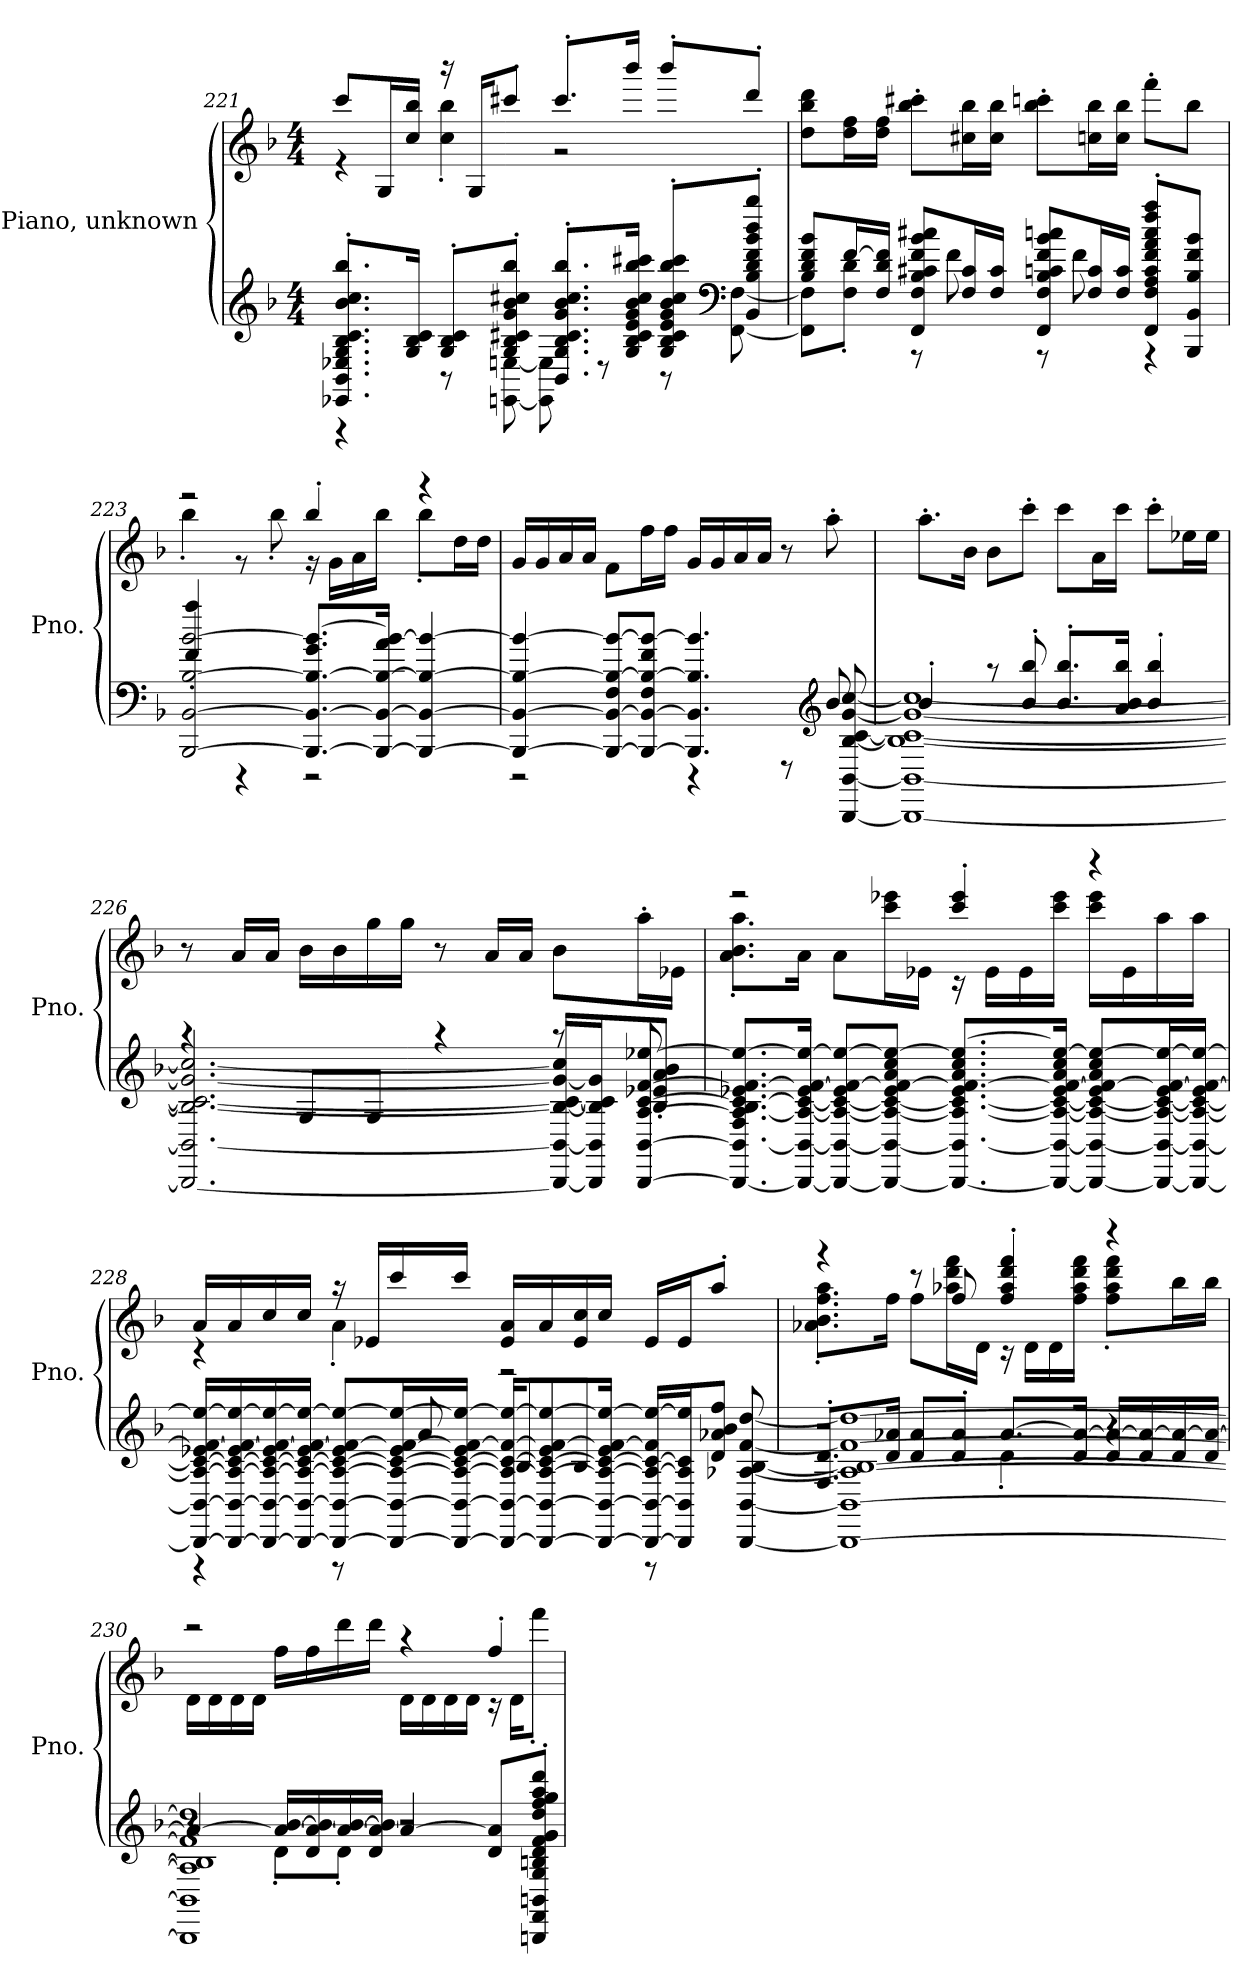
**kern	**kern
*part1	*part1
*staff2	*staff1
*I"Piano, unknown	*
*I'Pno.	*
!!LO:LB:g=z
*clefG2	*clefG2
*k[b-]	*k[b-]
*M4/4	*M4/4
=221	=221
*^	*^
8.EE-X/' 8.BB-/' 8.E-X/' 8.G/' 8.B-/' 8.c/' 8.b-/' 8.cc/' 8.bb-/'L	4r	8ccc/L	4r
.	.	16G/L	.
16G/ 16B-/ 16c/Jk	.	16cc/ 16bb-/JJ	.
8G/' 8B-/' 8c/'L	8r	16r	4cc\' 4bb-\'
.	.	16G/KL	.
8G/' 8B-/' 8c#X/' 8g/' 8b-/' 8cc#X/' 8bb-/'J	[8EEn\ [8En\	8ccc#X'/J	.
8.BB-/' 8.G/' 8.B-/' 8.c#/' 8.g/' 8.b-/' 8.cc#/' 8.bb-/'L	8EE\] 8E\]	8.ccc#'/L	2r
.	8r	.	.
16G/ 16B-/ 16c#/ 16e/ 16g/ 16b-/ 16cc#/ 16bb-/ 16ccc#X/Jk	.	16bbb-/Jk	.
8G/' 8B-/' 8c#/' 8e/' 8g/' 8b-/' 8cc#/' 8bb-/' 8ccc#/'L	8r	8bbb-'/L	.
*clefF4	*	*	*
8BB-/' 8B-/' 8d/' 8f/' 8b-/' 8dd/' 8bb-/'J	[8FF\ [8F\	8ddd'/J	.
*	*	*v	*v
=222	=222	=222
8B-/ 8d/ 8f/ 8b-/L	8FF\] 8F\]L	8dd\ 8bb-\ 8ddd\L
[16f/L	8F\' 8d\'J	16dd\ 16ff\L
16F/ 16d/ 16f/]JJ	.	16dd\ 16ff\JJ
8FF/ 8F/ 8B-/ 8c#X/ 8f/ 8b-/ 8cc#X/L	8r	8bb-\' 8ccc#X\'L
16F/ 16c#/L	8f\	16cc#X\ 16bb-\L
16F/ 16c#/JJ	.	16cc#\ 16bb-\JJ
8FF/ 8F/ 8B-/ 8cn/ 8f/ 8b-/ 8ccn/L	8r	8bb-\' 8cccn\'L
16F/ 16c/L	8f\	16ccn\ 16bb-\L
16F/ 16c/JJ	.	16cc\ 16bb-\JJ
8FF/' 8F/' 8A/' 8c/' 8f/' 8a/' 8cc/' 8ff/' 8aa/'L	4r	8fff'\L
8BBB-/ 8BB-/ 8B-/ 8f/ 8b-/J	.	8bb-\J
!!LO:LB:g=z
=223	=223	=223
*	*	*^
[2BBB-/ [2BB-/ [2B-/ [2b-/	4f/' 4aa/'	2r	4bb-'\
.	4r	.	8r
.	.	.	8bb-'\
8.BBB-/_ 8.BB-/_ 8.B-/_ 8.g/ 8.b-/_L	2r	4bb-'/	16r
.	.	.	16g\LL
.	.	.	16a\
16BBB-/_ 16BB-/_ 16B-/_ 16a/ 16b-/_Jk	.	.	16bb-\JJ
4BBB-/_ 4BB-/_ 4B-/_ 4b-/_	.	4r	8bb-'\L
.	.	.	16dd\L
.	.	.	16dd\JJ
*	*	*v	*v
=224	=224	=224
4BBB-/_ 4BB-/_ 4B-/_ 4b-/_	2r	16g/LL
.	.	16g/
.	.	16a/
.	.	16a/JJ
8BBB-/_ 8BB-/_ 8F/ 8B-/_ 8b-/_L	.	8f\L
8BBB-/_ 8BB-/_ 8F/ 8B-/_ 8f/ 8b-/_J	.	16ff\L
.	.	16ff\JJ
4.BBB-/] 4.BB-/] 4.B-/] 4.b-/]	4r	16g/LL
.	.	16g/
.	.	16a/
.	.	16a/JJ
.	8r	8r
*clefG2	*	*
8b-/	[8BBB-/ [8BB-/ [8B-/ [8c/ [8g/ [8cc/	8aa'\
=225	=225	=225
4b-'/	1BBB-_ 1BB-_ 1B-_ 1c_ 1g_ 1cc_	8.aa'\L
.	.	16b-\Jk
8r	.	8b-\L
8b-/' 8bb-/'	.	8ccc'\J
8.b-/' 8.bb-/'L	.	8ccc\L
.	.	16a\L
16a/ 16b-/ 16bb-/Jk	.	16ccc\JJ
4b-/' 4bb-/'	.	8ccc'\L
.	.	16ee-X\L
.	.	16ee-\JJ
!!LO:LB:g=z
=226	=226	=226
4r	2.BBB-/_ 2.BB-/_ 2.B-/_ 2.c/_ 2.g/_ 2.cc/_	8r
.	.	16a/LL
.	.	16a/JJ
8G/L	.	16b-\LL
.	.	16b-\
8G/J	.	16gg\
.	.	16gg\JJ
4r	.	8r
.	.	16a/LL
.	.	16a/JJ
8r	16BBB-/_ 16BB-/_ 16B-/_ 16c/_ 16g/_ 16cc/]LL	8b-\L
.	16BBB-/] 16BB-/] 16B-/] 16c/] 16g/]J	.
[8BBB-/ [8BB-/ [8A/ [8c/ [8f/ [8ee-X/	8B-/' 8e-X/' 8a/' 8b-/'J	16aa'\L
.	.	16e-X\JJ
*v	*v	*
=227	=227
*	*^
8.BBB-/_ 8.BB-/_ 8.F/ 8.A/_ 8.B-/ 8.c/_ 8.e-X/ 8.f/_ 8.ee-/_L	2r	8.a\' 8.b-\' 8.aa\'L
16BBB-/_ 16BB-/_ 16A/_ 16c/_ 16e-/ 16f/_ 16ee-/_Jk	.	16a\Jk
8BBB-/_ 8BB-/_ 8A/_ 8c/_ 8e-/ 8f/_ 8ee-/_L	.	8a\L
8BBB-/_ 8BB-/_ 8A/_ 8c/_ 8e-/ 8f/_ 8a/ 8cc/ 8ee-/_J	.	16ccc\ 16eee-X\L
.	.	16e-X\JJ
8.BBB-/_ 8.BB-/_ 8.A/_ 8.c/_ 8.e-/ 8.f/_ 8.a/ 8.cc/ 8.ee-/_L	4ccc/' 4eee-/'	16r
.	.	16e-\LL
.	.	16e-\
16BBB-/_ 16BB-/_ 16A/_ 16c/_ 16e-/ 16f/_ 16a/ 16cc/ 16ee-/_Jk	.	16ccc\ 16eee-\JJ
8BBB-/_ 8BB-/_ 8A/_ 8c/_ 8e-/ 8f/_ 8a/ 8cc/ 8ee-/_L	4r	16ccc\ 16eee-\LL
.	.	16e-\
16BBB-/_ 16BB-/_ 16A/_ 16c/_ 16e-/ 16f/_ 16ee-/_L	.	16aa\
16BBB-/_ 16BB-/_ 16A/_ 16c/_ 16e-/ 16f/_ 16ee-/_JJ	.	16aa\JJ
!!LO:LB:g=z	!!
=228	=228	=228
*^	*	*
16BBB-/_ 16BB-/_ 16A/_ 16c/_ 16e-X/ 16f/_ 16ee-/_LL	4r	16a/LL	4r
16BBB-/_ 16BB-/_ 16A/_ 16c/_ 16e-/ 16f/_ 16ee-/_	.	16a/	.
16BBB-/_ 16BB-/_ 16A/_ 16c/_ 16e-/ 16f/_ 16ee-/_	.	16cc/	.
16BBB-/_ 16BB-/_ 16A/_ 16c/_ 16e-/ 16f/_ 16ee-/_JJ	.	16cc/JJ	.
8BBB-/_ 8BB-/_ 8A/_ 8c/_ 8e-/ 8f/_ 8ee-/_L	8r	16r	4a'\
.	.	16e-X/LL	.
16BBB-/_ 16BB-/_ 16A/_ 16c/_ 16e-/ 16f/_ 16ee-/_L	8a/	16ccc/	.
16BBB-/_ 16BB-/_ 16A/_ 16c/_ 16e-/ 16f/_ 16ee-/_JJ	.	16ccc/JJ	.
16BBB-/_ 16BB-/_ 16A/_ 16c/_ 16f/_ 16ee-/_KL	8B-/L	16e-/ 16a/LL	2r
8BBB-/_ 8BB-/_ 8A/_ 8c/_ 8e-/ 8f/_ 8ee-/_	.	16a/	.
.	8B-/J	16e-/ 16cc/	.
16BBB-/_ 16BB-/_ 16A/_ 16c/_ 16e-/ 16f/_ 16ee-/_Jk	.	16cc/JJ	.
16BBB-/_ 16BB-/_ 16A/_ 16c/_ 16f/] 16ee-/_LL	8r	16e-/LL	.
16BBB-/] 16BB-/] 16A/] 16c/] 16ee-/]J	.	16e-/J	.
8d/ 8a-X/ 8b-/ 8ff/J	[8BBB-/ [8BB-/ [8A-X/ [8B-/ [8f/ [8dd/	8aa'/J	.
!!LO:PB:g=z	!!
=229	=229	=229	=229
*	*^	*	*
8.F/' 8.d/'L	2r	1BBB-_ 1BB-_ 1A-_ 1B-_ 1f_ 1dd_	4r	8.a-X\' 8.b-\' 8.ff\' 8.aa\'L
16d/ 16a-X/Jk	.	.	.	16ff\Jk
8d/ 8a-/L	.	.	8r	8ff\L
8d/' 8a-/'J	.	.	8ff/	16aa-X\ 16ddd\ 16fff\L
.	.	.	.	16d\JJ
[8.a-/L	4d'\	.	4ff/' 4aa-/' 4ddd/' 4fff/'	16r
.	.	.	.	16d\LL
.	.	.	.	16d\
16d/ 16a-/_Jk	.	.	.	16ff\ 16aa-\ 16ddd\ 16fff\JJ
16d/ 16a-/_LL	4r	.	4r	8ff\' 8aa-\' 8ddd\' 8fff\'L
16d/ 16a-/_	.	.	.	.
16d/ 16a-/_	.	.	.	16bb-\L
16d/ 16a-/_JJ	.	.	.	16bb-\JJ
=230	=230	=230	=230	=230
4a-/_	4r	1BBB-] 1BB-] 1A-] 1B-] 1f] 1dd]	2r	16d\LL
.	.	.	.	16d\
.	.	.	.	16d\
.	.	.	.	16d\JJ
16a-/_ [16b-/LL	8d'\L	.	.	16ff\LL
16d/ 16a-/_ 16b-/]	.	.	.	16ff\
16a-/_ [16b-/	8d'\J	.	.	16ddd\
16d/ 16a-/_ 16b-/]JJ	.	.	.	16ddd\JJ
4a-/_	2r	.	4r	16d\LL
.	.	.	.	16d\
.	.	.	.	16d\
.	.	.	.	16d\JJ
8d/ 8a-/]L	.	.	4ff'/	16r
.	.	.	.	16d\KL
8BBBn/' 8FF/' 8BBn/' 8G/' 8Bn/' 8d/' 8f/' 8g/' 8dd/' 8ff/' 8gg/' 8aa/' 8ddd/'J	.	.	.	8fff'\J
*v	*v	*v	*	*
*	*v	*v
=	=
*-	*-
